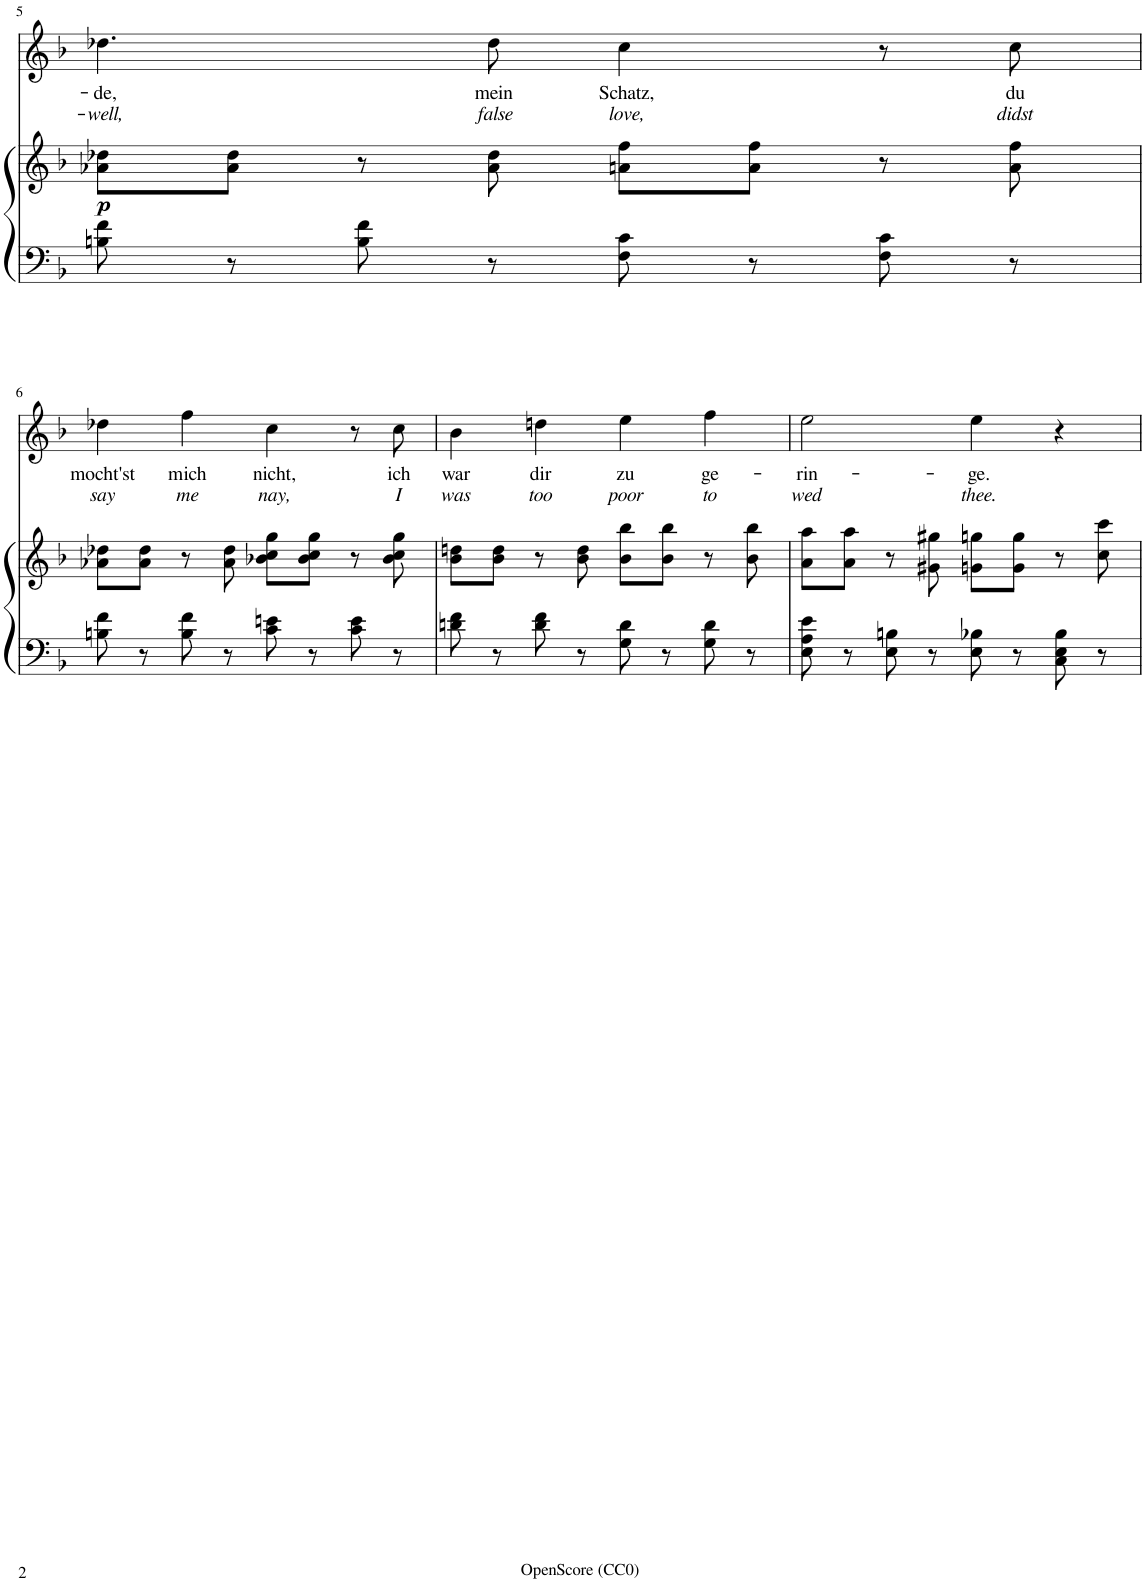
**kern	**kern	**dynam	**kern	**text	**text
*part2	*part2	*part2	*part1	*part1	*part1
*staff3	*staff2	*staff2/3	*staff1	*staff1	*staff1
*I"Piano	*	*	*I"Voice	*	*
*I'Pno	*	*	*	*	*
!!LO:PB:g=z
*clefF4	*clefG2	*	*clefG2	*	*
*k[b-]	*k[b-]	*	*k[b-]	*	*
*M4/4	*M4/4	*	*M4/4	*	*
=5	=5	=5	=5	=5	=5
!	!	!LO:DY:b	!	!LO:LY:b	!LO:LY:b
8Bn\ 8f\	8a-X\ 8dd-X\L	p	4.dd-X\	-de,	-well,
8r	8a-\ 8dd-\J	.	.	.	.
8B\ 8f\	8r	.	.	.	.
!	!	!	!	!LO:LY:b	!LO:LY:b
8r	8a-\ 8dd-\	.	8dd-\	mein	false
!	!	!	!	!LO:LY:b	!LO:LY:b
8F\ 8c\	8an\ 8ff\L	.	4cc\	Schatz,	love,
8r	8a\ 8ff\J	.	.	.	.
8F\ 8c\	8r	.	8r	.	.
!	!	!	!	!LO:LY:b	!LO:LY:b
8r	8a\ 8ff\	.	8cc\	du	didst
!!LO:LB:g=z
=6	=6	=6	=6	=6	=6
!	!	!	!	!LO:LY:b	!LO:LY:b
8Bn\ 8f\	8a-X\ 8dd-X\L	.	4dd-X\	mocht'st	say
8r	8a-\ 8dd-\J	.	.	.	.
!	!	!	!	!LO:LY:b	!LO:LY:b
8B\ 8f\	8r	.	4ff\	mich	me
8r	8a-\ 8dd-\	.	.	.	.
!	!	!	!	!LO:LY:b	!LO:LY:b
8c\ 8en\	8b-X\ 8cc\ 8gg\L	.	4cc\	nicht,	nay,
8r	8b-\ 8cc\ 8gg\J	.	.	.	.
8c\ 8e\	8r	.	8r	.	.
!	!	!	!	!LO:LY:b	!LO:LY:b
8r	8b-\ 8cc\ 8gg\	.	8cc\	ich	I
=7	=7	=7	=7	=7	=7
!	!	!	!	!LO:LY:b	!LO:LY:b
8dn\ 8f\	8b-\ 8ddn\L	.	4b-\	war	was
8r	8b-\ 8dd\J	.	.	.	.
!	!	!	!	!LO:LY:b	!LO:LY:b
8d\ 8f\	8r	.	4ddn\	dir	too
8r	8b-\ 8dd\	.	.	.	.
!	!	!	!	!LO:LY:b	!LO:LY:b
8G\ 8d\	8b-\ 8bb-\L	.	4ee\	zu	poor
8r	8b-\ 8bb-\J	.	.	.	.
!	!	!	!	!LO:LY:b	!LO:LY:b
8G\ 8d\	8r	.	4ff\	ge-	to
8r	8b-\ 8bb-\	.	.	.	.
=8	=8	=8	=8	=8	=8
!	!	!	!	!LO:LY:b	!LO:LY:b
8E\ 8A\ 8e\	8a\ 8aa\L	.	2ee\	-rin-	wed
8r	8a\ 8aa\J	.	.	.	.
8E\ 8Bn\	8r	.	.	.	.
8r	8g#X\ 8gg#X\	.	.	.	.
!	!	!	!	!LO:LY:b	!LO:LY:b
8E\ 8B-X\	8gn\ 8ggn\L	.	4ee\	-ge.	thee.
8r	8g\ 8gg\J	.	.	.	.
8C\ 8E\ 8B-\	8r	.	4r	.	.
8r	8cc\ 8ccc\	.	.	.	.
=	=	=	=	=	=
*-	*-	*-	*-	*-	*-
